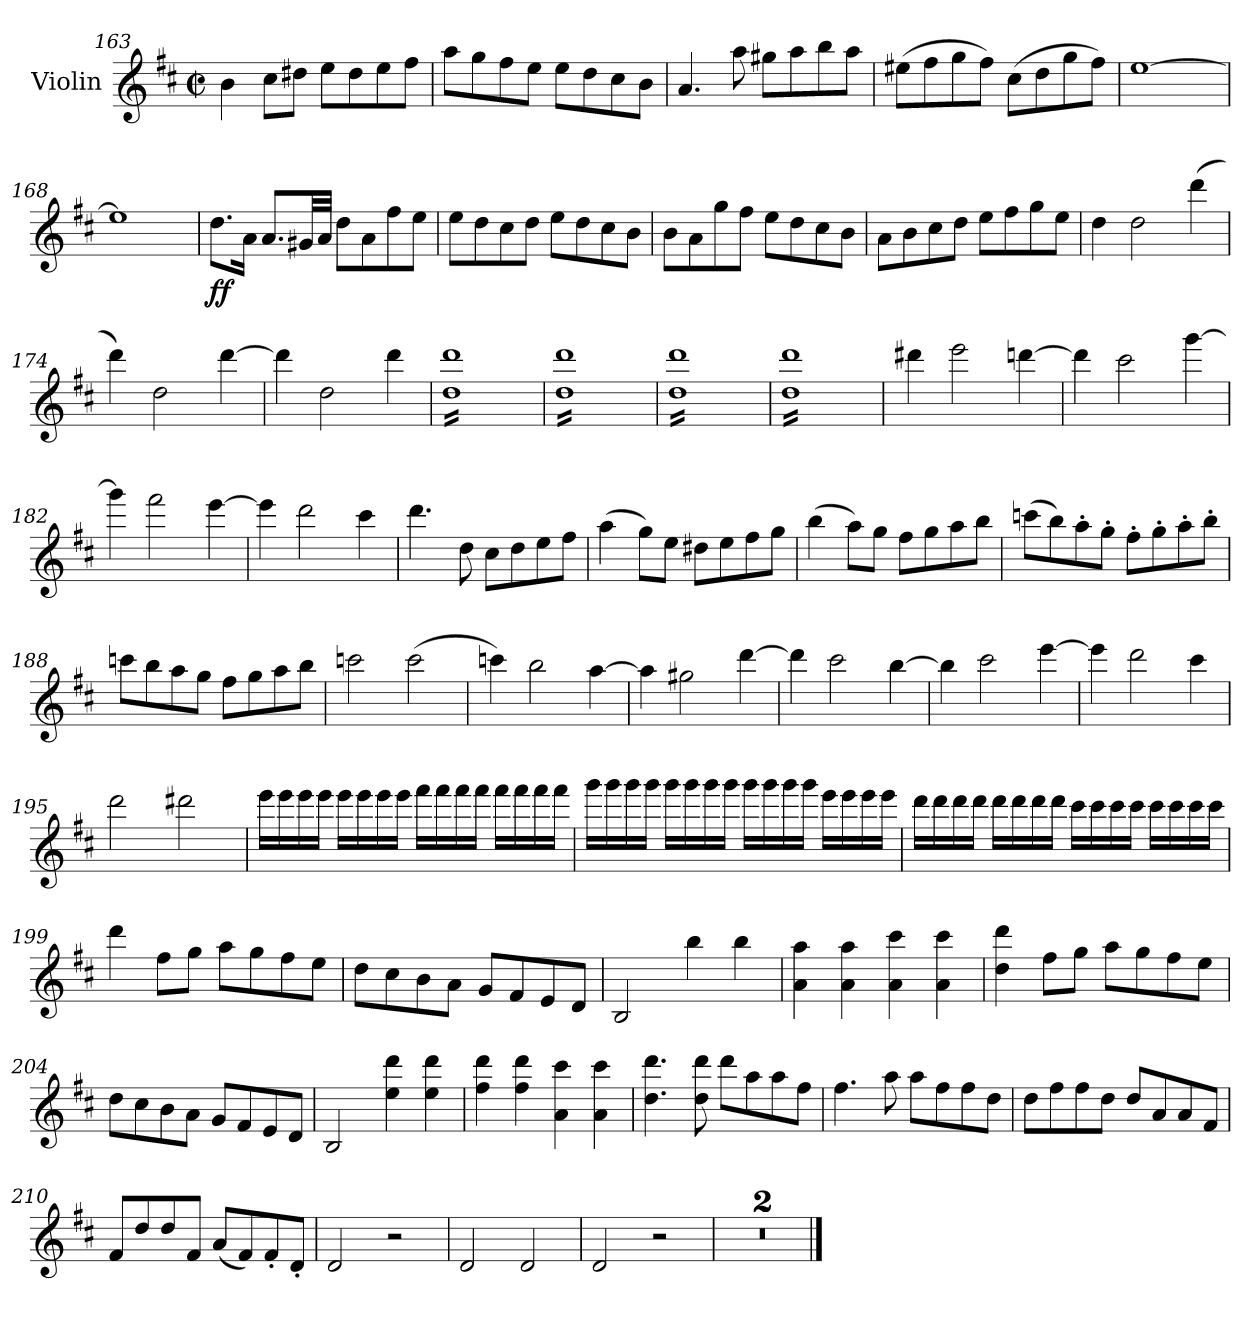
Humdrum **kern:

**kern	**dynam
*part1	*part1
*staff1	*staff1
*I"Violin	*
*I'Vln.	*
*clefG2	*
*k[f#c#]	*
*M2/2	*
*met(c|)	*
=163	=163
4b\	.
8cc#\L	.
8dd#X\J	.
8ee\L	.
8dd#\	.
8ee\	.
8ff#\J	.
=164	=164
8aa\L	.
8gg\	.
8ff#\	.
8ee\J	.
8ee\L	.
8dd\	.
8cc#\	.
8b\J	.
=165	=165
4.a/	.
8aa\	.
8gg#X\L	.
8aa\	.
8bb\	.
8aa\J	.
=166	=166
(>8ee#X\L	.
8ff#\	.
8gg\	.
8ff#\J)	.
(>8cc#\L	.
8dd\	.
8gg\	.
8ff#\J)	.
!!LO:PB:g=z
=167	=167
[1ee	.
=168	=168
1ee]	.
=169	=169
!	!LO:DY:b
8.dd\L	ff
16a\Jk	.
8.a/L	.
32g#X/LL	.
32a/JJJ	.
8dd\L	.
8a\	.
8ff#\	.
8ee\J	.
=170	=170
8ee\L	.
8dd\	.
8cc#\	.
8dd\J	.
8ee\L	.
8dd\	.
8cc#\	.
8b\J	.
=171	=171
8b\L	.
8a\	.
8gg\	.
8ff#\J	.
8ee\L	.
8dd\	.
8cc#\	.
8b\J	.
!!LO:LB:g=z
=172	=172
8a\L	.
8b\	.
8cc#\	.
8dd\J	.
8ee\L	.
8ff#\	.
8gg\	.
8ee\J	.
=173	=173
4dd\	.
2dd\	.
(>4ddd\	.
=174	=174
4ddd\)	.
2dd\	.
[4ddd\	.
=175	=175
4ddd\]	.
2dd\	.
4ddd\	.
=176	=176
*tremolo	*
16dd 16dddLL	.
16dd 16ddd	.
16dd 16ddd	.
16dd 16ddd	.
16dd 16ddd	.
16dd 16ddd	.
16dd 16ddd	.
16dd 16ddd	.
16dd 16ddd	.
16dd 16ddd	.
16dd 16ddd	.
16dd 16ddd	.
16dd 16ddd	.
16dd 16ddd	.
16dd 16ddd	.
16dd 16dddJJ	.
=177	=177
16dd 16dddLL	.
16dd 16ddd	.
16dd 16ddd	.
16dd 16ddd	.
16dd 16ddd	.
16dd 16ddd	.
16dd 16ddd	.
16dd 16ddd	.
16dd 16ddd	.
16dd 16ddd	.
16dd 16ddd	.
16dd 16ddd	.
16dd 16ddd	.
16dd 16ddd	.
16dd 16ddd	.
16dd 16dddJJ	.
=178	=178
16dd 16dddLL	.
16dd 16ddd	.
16dd 16ddd	.
16dd 16ddd	.
16dd 16ddd	.
16dd 16ddd	.
16dd 16ddd	.
16dd 16ddd	.
16dd 16ddd	.
16dd 16ddd	.
16dd 16ddd	.
16dd 16ddd	.
16dd 16ddd	.
16dd 16ddd	.
16dd 16ddd	.
16dd 16dddJJ	.
=179	=179
16dd 16dddLL	.
16dd 16ddd	.
16dd 16ddd	.
16dd 16ddd	.
16dd 16ddd	.
16dd 16ddd	.
16dd 16ddd	.
16dd 16ddd	.
16dd 16ddd	.
16dd 16ddd	.
16dd 16ddd	.
16dd 16ddd	.
16dd 16ddd	.
16dd 16ddd	.
16dd 16ddd	.
16dd 16dddJJ	.
*Xtremolo	*
!!LO:LB:g=z
=180	=180
4ddd#X\	.
2eee\	.
[4dddn\	.
=181	=181
4ddd\]	.
2ccc#\	.
[4ggg\	.
=182	=182
4ggg\]	.
2fff#\	.
[4eee\	.
=183	=183
4eee\]	.
2ddd\	.
4ccc#\	.
=184	=184
4.ddd\	.
8dd\	.
8cc#\L	.
8dd\	.
8ee\	.
8ff#\J	.
=185	=185
(>4aa\	.
8gg\L)	.
8ee\J	.
8dd#X\L	.
8ee\	.
8ff#\	.
8gg\J	.
!!LO:LB:g=z
=186	=186
(>4bb\	.
8aa\L)	.
8gg\J	.
8ff#\L	.
8gg\	.
8aa\	.
8bb\J	.
=187	=187
(>8cccn\L	.
8bb\)	.
8aa'\	.
8gg'\J	.
8ff#'\L	.
8gg'\	.
8aa'\	.
8bb'\J	.
=188	=188
8cccn\L	.
8bb\	.
8aa\	.
8gg\J	.
8ff#\L	.
8gg\	.
8aa\	.
8bb\J	.
=189	=189
2cccn\	.
(>2ccc\	.
=190	=190
4cccn\)	.
2bb\	.
[4aa\	.
=191	=191
4aa\]	.
2gg#X\	.
[4ddd\	.
!!LO:LB:g=z
=192	=192
4ddd\]	.
2ccc#\	.
[4bb\	.
=193	=193
4bb\]	.
2ccc#\	.
[4eee\	.
=194	=194
4eee\]	.
2ddd\	.
4ccc#\	.
=195	=195
2ddd\	.
2ddd#X\	.
=196	=196
16eee\LL	.
16eee\	.
16eee\	.
16eee\JJ	.
16eee\LL	.
16eee\	.
16eee\	.
16eee\JJ	.
16fff#\LL	.
16fff#\	.
16fff#\	.
16fff#\JJ	.
16fff#\LL	.
16fff#\	.
16fff#\	.
16fff#\JJ	.
!!LO:LB:g=z
=197	=197
16ggg\LL	.
16ggg\	.
16ggg\	.
16ggg\JJ	.
16ggg\LL	.
16ggg\	.
16ggg\	.
16ggg\JJ	.
16ggg\LL	.
16ggg\	.
16ggg\	.
16ggg\JJ	.
16eee\LL	.
16eee\	.
16eee\	.
16eee\JJ	.
=198	=198
16ddd\LL	.
16ddd\	.
16ddd\	.
16ddd\JJ	.
16ddd\LL	.
16ddd\	.
16ddd\	.
16ddd\JJ	.
16ccc#\LL	.
16ccc#\	.
16ccc#\	.
16ccc#\JJ	.
16ccc#\LL	.
16ccc#\	.
16ccc#\	.
16ccc#\JJ	.
!!LO:LB:g=z
=199	=199
4ddd\	.
8ff#\L	.
8gg\J	.
8aa\L	.
8gg\	.
8ff#\	.
8ee\J	.
!!LO:LB:g=z
=200	=200
8dd\L	.
8cc#\	.
8b\	.
8a\J	.
8g/L	.
8f#/	.
8e/	.
8d/J	.
=201	=201
2B/	.
4bb\	.
4bb\	.
=202	=202
4a\ 4aa\	.
4a\ 4aa\	.
4a\ 4ccc#\	.
4a\ 4ccc#\	.
=203	=203
4dd\ 4ddd\	.
8ff#\L	.
8gg\J	.
8aa\L	.
8gg\	.
8ff#\	.
8ee\J	.
=204	=204
8dd\L	.
8cc#\	.
8b\	.
8a\J	.
8g/L	.
8f#/	.
8e/	.
8d/J	.
=205	=205
2B/	.
4ee\ 4ddd\	.
4ee\ 4ddd\	.
!!LO:LB:g=z
=206	=206
4ff#\ 4ddd\	.
4ff#\ 4ddd\	.
4a\ 4ccc#\	.
4a\ 4ccc#\	.
=207	=207
4.dd\ 4.ddd\	.
8dd\ 8ddd\	.
8ddd\L	.
8aa\	.
8aa\	.
8ff#\J	.
=208	=208
4.ff#\	.
8aa\	.
8aa\L	.
8ff#\	.
8ff#\	.
8dd\J	.
=209	=209
8dd\L	.
8ff#\	.
8ff#\	.
8dd\J	.
8dd/L	.
8a/	.
8a/	.
8f#/J	.
=210	=210
8f#/L	.
8dd/	.
8dd/	.
8f#/J	.
(<8a/L	.
8f#/)	.
8f#'/	.
8d'/J	.
!!LO:LB:g=z
=211	=211
2d/	.
2r	.
=212	=212
2d/	.
2d/	.
=213	=213
2d/	.
2r	.
=214	=214
1r	.
=215	=215
1r	.
==	==
*-	*-
